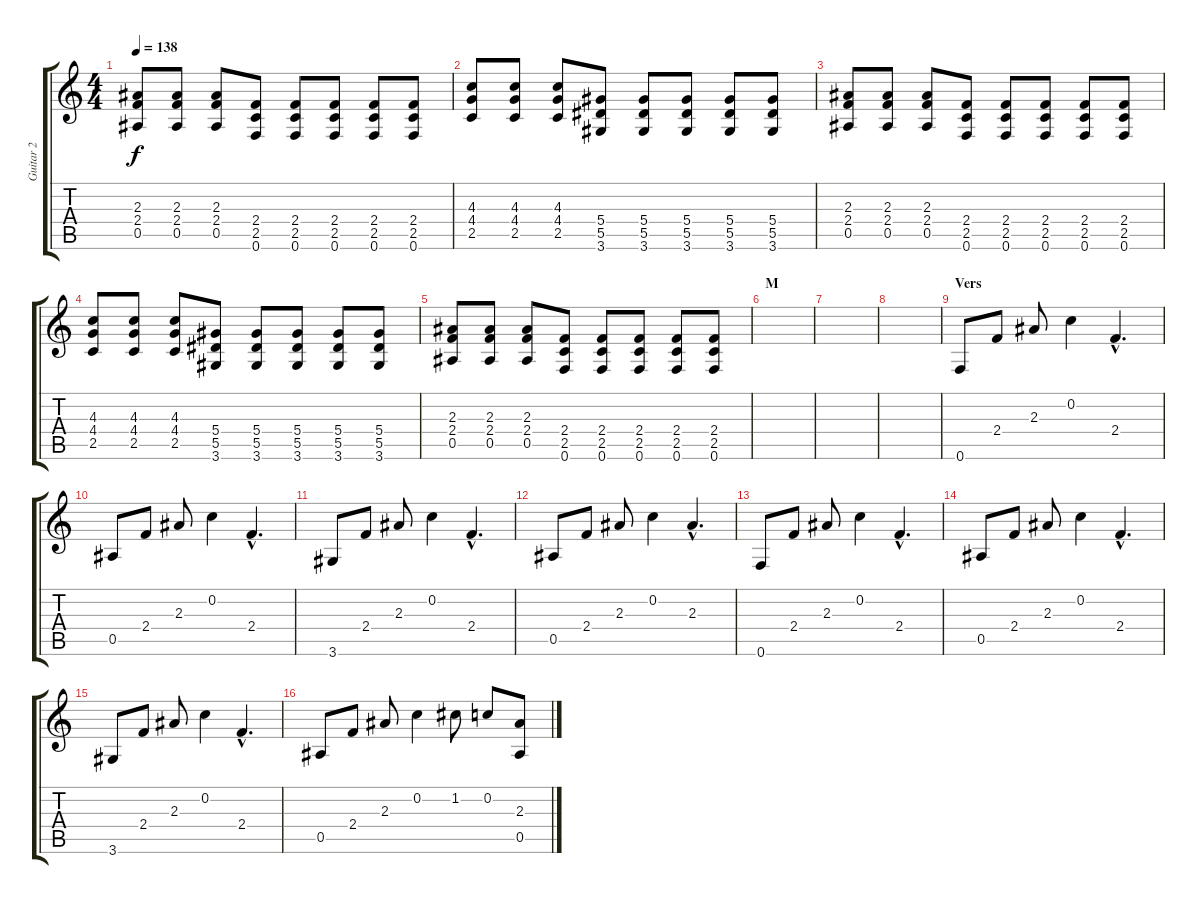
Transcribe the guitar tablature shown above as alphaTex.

\track ("Guitar 2" "Guitar 2") {instrument distortionguitar}
\staff {score tabs}
\tuning (F4 C4 Ab3 Eb3 Bb2 F2) {hide}
\ts (4 4)
\tempo 138
\clef g2
\ks c
(2.3 2.4 0.5).8{dy f} (2.3 2.4 0.5).8 (2.3 2.4 0.5).8 (2.4 2.5 0.6).8 (2.4 2.5 0.6).8 (2.4 2.5 0.6).8 (2.4 2.5 0.6).8 (2.4 2.5 0.6).8 |
(4.3 4.4 2.5).8 (4.3 4.4 2.5).8 (4.3 4.4 2.5).8 (5.4 5.5 3.6).8 (5.4 5.5 3.6).8 (5.4 5.5 3.6).8 (5.4 5.5 3.6).8 (5.4 5.5 3.6).8 |
(2.3 2.4 0.5).8 (2.3 2.4 0.5).8 (2.3 2.4 0.5).8 (2.4 2.5 0.6).8 (2.4 2.5 0.6).8 (2.4 2.5 0.6).8 (2.4 2.5 0.6).8 (2.4 2.5 0.6).8 |
(4.3 4.4 2.5).8 (4.3 4.4 2.5).8 (4.3 4.4 2.5).8 (5.4 5.5 3.6).8 (5.4 5.5 3.6).8 (5.4 5.5 3.6).8 (5.4 5.5 3.6).8 (5.4 5.5 3.6).8 |
(2.3 2.4 0.5).8 (2.3 2.4 0.5).8 (2.3 2.4 0.5).8 (2.4 2.5 0.6).8 (2.4 2.5 0.6).8 (2.4 2.5 0.6).8 (2.4 2.5 0.6).8 (2.4 2.5 0.6).8 |
\section ("" "M")
|
|
|
\section ("" "Vers")
0.6.8 2.4.8 2.3.8 0.2.4 2.4{hac}.4{d} |
0.5.8 2.4.8 2.3.8 0.2.4 2.4{hac}.4{d} |
3.6.8 2.4.8 2.3.8 0.2.4 2.4{hac}.4{d} |
0.5.8 2.4.8 2.3.8 0.2.4 2.3{hac}.4{d} |
0.6.8 2.4.8 2.3.8 0.2.4 2.4{hac}.4{d} |
0.5.8 2.4.8 2.3.8 0.2.4 2.4{hac}.4{d} |
3.6.8 2.4.8 2.3.8 0.2.4 2.4{hac}.4{d} |
0.5.8 2.4.8 2.3.8 0.2.4 1.2.8 0.2.8 (2.3 0.5).8
